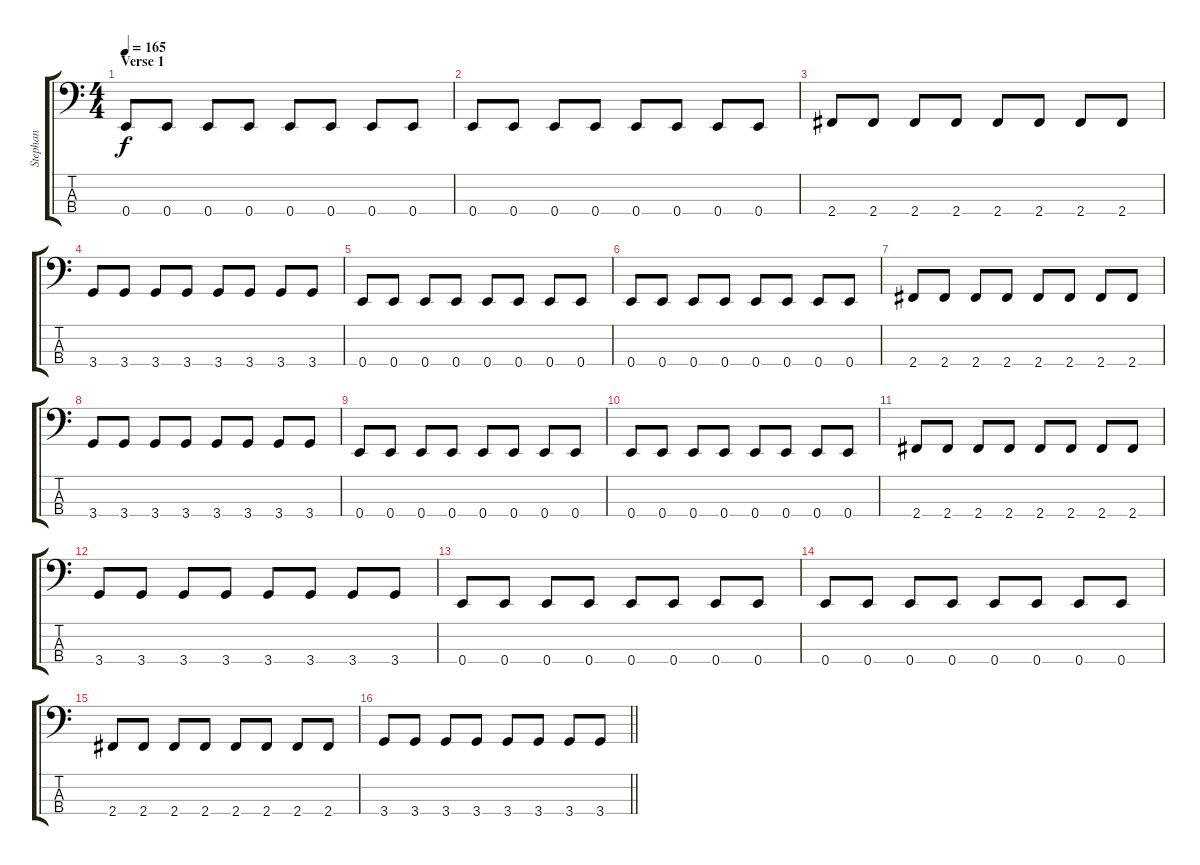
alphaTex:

\track ("Stephan" "Stephan") {instrument electricbasspick}
\staff {score tabs}
\tuning (G2 D2 A1 E1) {hide}
\ts (4 4)
\section ("" "Verse 1")
\tempo 165
\clef f4
\ks c
0.4.8{dy f} 0.4.8 0.4.8 0.4.8 0.4.8 0.4.8 0.4.8 0.4.8 |
0.4.8 0.4.8 0.4.8 0.4.8 0.4.8 0.4.8 0.4.8 0.4.8 |
2.4.8 2.4.8 2.4.8 2.4.8 2.4.8 2.4.8 2.4.8 2.4.8 |
3.4.8 3.4.8 3.4.8 3.4.8 3.4.8 3.4.8 3.4.8 3.4.8 |
0.4.8 0.4.8 0.4.8 0.4.8 0.4.8 0.4.8 0.4.8 0.4.8 |
0.4.8 0.4.8 0.4.8 0.4.8 0.4.8 0.4.8 0.4.8 0.4.8 |
2.4.8 2.4.8 2.4.8 2.4.8 2.4.8 2.4.8 2.4.8 2.4.8 |
3.4.8 3.4.8 3.4.8 3.4.8 3.4.8 3.4.8 3.4.8 3.4.8 |
0.4.8 0.4.8 0.4.8 0.4.8 0.4.8 0.4.8 0.4.8 0.4.8 |
0.4.8 0.4.8 0.4.8 0.4.8 0.4.8 0.4.8 0.4.8 0.4.8 |
2.4.8 2.4.8 2.4.8 2.4.8 2.4.8 2.4.8 2.4.8 2.4.8 |
3.4.8 3.4.8 3.4.8 3.4.8 3.4.8 3.4.8 3.4.8 3.4.8 |
0.4.8 0.4.8 0.4.8 0.4.8 0.4.8 0.4.8 0.4.8 0.4.8 |
0.4.8 0.4.8 0.4.8 0.4.8 0.4.8 0.4.8 0.4.8 0.4.8 |
2.4.8 2.4.8 2.4.8 2.4.8 2.4.8 2.4.8 2.4.8 2.4.8 |
\barLineRight lightlight
3.4.8 3.4.8 3.4.8 3.4.8 3.4.8 3.4.8 3.4.8 3.4.8
